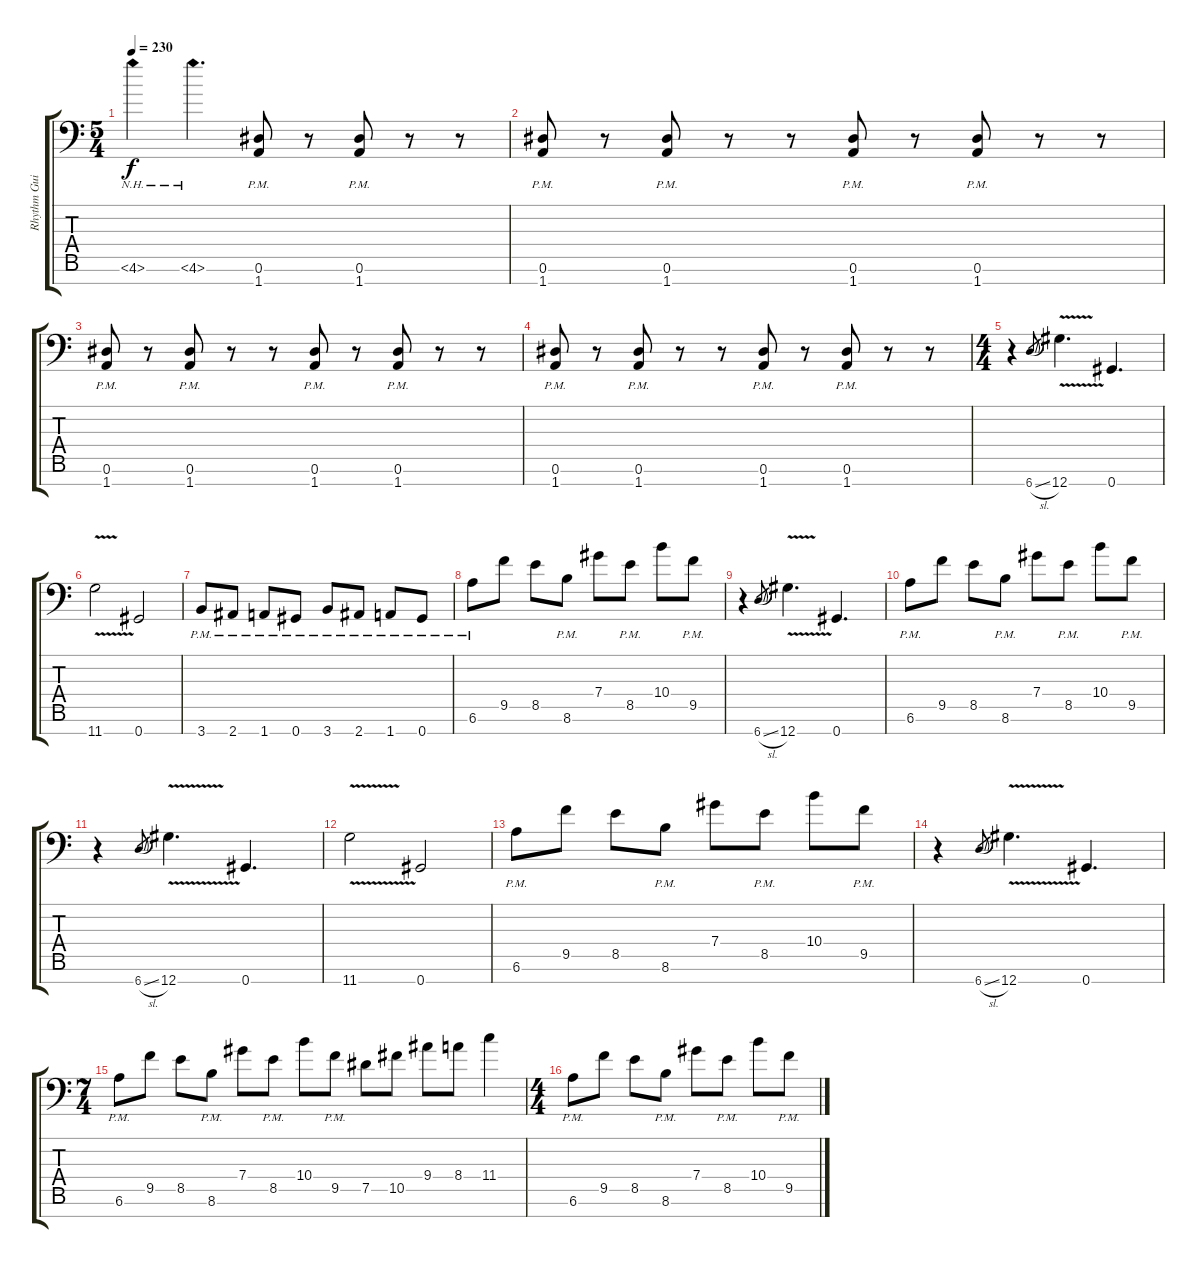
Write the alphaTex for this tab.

\track ("Rhythm Guitar 1" "Rhythm Gui") {instrument distortionguitar}
\staff {score tabs}
\tuning (Eb4 Bb3 F3 Db3 Ab2 Eb2 Ab1) {hide}
\ts (5 4)
\tempo 230
\clef f4
\ks c
4.6{nh}.4{dy f} 4.6{nh}.4{d} (0.6{pm} 1.7{pm}).8 r.8 (0.6{pm} 1.7{pm}).8 r.8 r.8 |
(0.6{pm} 1.7{pm}).8 r.8 (0.6{pm} 1.7{pm}).8 r.8 r.8 (0.6{pm} 1.7{pm}).8 r.8 (0.6{pm} 1.7{pm}).8 r.8 r.8 |
(0.6{pm} 1.7{pm}).8 r.8 (0.6{pm} 1.7{pm}).8 r.8 r.8 (0.6{pm} 1.7{pm}).8 r.8 (0.6{pm} 1.7{pm}).8 r.8 r.8 |
(0.6{pm} 1.7{pm}).8 r.8 (0.6{pm} 1.7{pm}).8 r.8 r.8 (0.6{pm} 1.7{pm}).8 r.8 (0.6{pm} 1.7{pm}).8 r.8 r.8 |
\ts (4 4)
r.4 6.7{sl}.8{gr} 12.7{v}.4{d} 0.7.4{d} |
11.7{v}.2 0.7.2 |
3.7{pm}.8 2.7{pm}.8 1.7{pm}.8 0.7{pm}.8 3.7{pm}.8 2.7{pm}.8 1.7{pm}.8 0.7{pm}.8 |
6.6{pm}.8 9.5.8 8.5.8 8.6{pm}.8 7.4.8 8.5{pm}.8 10.4.8 9.5{pm}.8 |
r.4 6.7{sl}.8{gr} 12.7{v}.4{d} 0.7.4{d} |
6.6{pm}.8 9.5.8 8.5.8 8.6{pm}.8 7.4.8 8.5{pm}.8 10.4.8 9.5{pm}.8 |
r.4 6.7{sl}.8{gr} 12.7{v}.4{d} 0.7.4{d} |
11.7{v}.2 0.7.2 |
6.6{pm}.8 9.5.8 8.5.8 8.6{pm}.8 7.4.8 8.5{pm}.8 10.4.8 9.5{pm}.8 |
r.4 6.7{sl}.8{gr} 12.7{v}.4{d} 0.7.4{d} |
\ts (7 4)
6.6{pm}.8 9.5.8 8.5.8 8.6{pm}.8 7.4.8 8.5{pm}.8 10.4.8 9.5{pm}.8 7.5.8 10.5.8 9.4.8 8.4.8 11.4.4 |
\ts (4 4)
6.6{pm}.8 9.5.8 8.5.8 8.6{pm}.8 7.4.8 8.5{pm}.8 10.4.8 9.5{pm}.8
